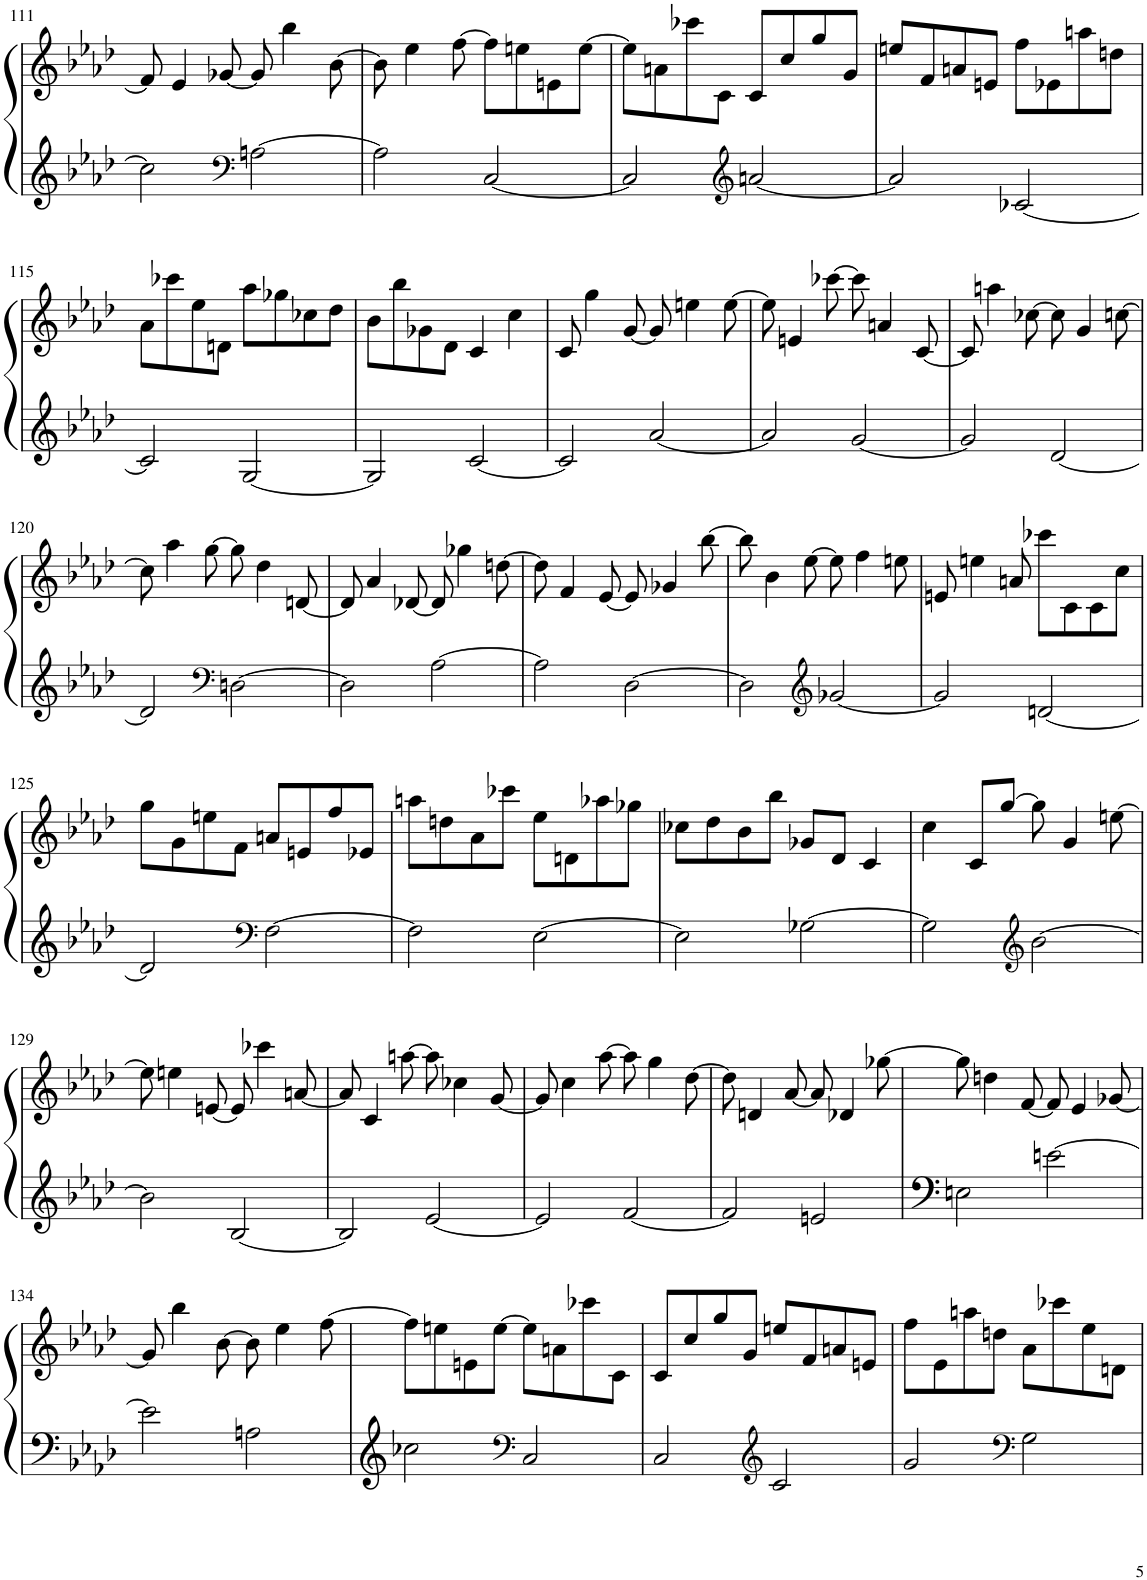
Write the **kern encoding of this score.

**kern	**kern
*part1	*part1
*staff2	*staff1
*I"Klavier	*
*I'Klav.	*
!!LO:PB:g=z
*clefG2	*clefG2
*k[b-e-a-d-]	*k[b-e-a-d-]
*M4/4	*M4/4
=111	=111
2cc-\]	8f/]
.	4e-/
.	[8g-X/
*clefF4	*
[2An\	8g-/]
.	4bb-\
.	[8b-\
=112	=112
2A\]	8b-\]
.	4ee-\
.	[8ff\
[2C/	8ff\L]
.	8een\
.	8en\
.	[8ee\J
=113	=113
2C/]	8ee\L]
.	8an\
.	8ccc-X\
.	8c\J
*clefG2	*
[2an/	8c/L
.	8cc/
.	8gg/
.	8g/J
=114	=114
2a/]	8een/L
.	8f/
.	8an/
.	8en/J
[2c-X/	8ff\L
.	8e-X\
.	8aan\
.	8ddn\J
!!LO:LB:g=z
=115	=115
2c-/]	8a-\L
.	8ccc-X\
.	8ee-\
.	8dn\J
[2G/	8aa-\L
.	8gg-X\
.	8cc-X\
.	8dd-\J
=116	=116
2G/]	8b-\L
.	8bb-\
.	8g-X\
.	8d-\J
[2c/	4c/
.	4cc\
=117	=117
2c/]	8c/
.	4gg\
.	[8g/
[2a-/	8g/]
.	4een\
.	[8ee\
=118	=118
2a-/]	8ee\]
.	4en/
.	[8ccc-X\
[2g/	8ccc-\]
.	4an/
.	[8c/
=119	=119
2g/]	8c/]
.	4aan\
.	[8cc-X\
[2d-/	8cc-\]
.	4g/
.	[8ccn\
!!LO:LB:g=z
=120	=120
2d-/]	8cc\]
.	4aa-\
.	[8gg\
*clefF4	*
[2Dn\	8gg\]
.	4dd-\
.	[8dn/
=121	=121
2D\]	8d/]
.	4a-/
.	[8d-X/
[2A-\	8d-/]
.	4gg-X\
.	[8ddn\
=122	=122
2A-\]	8dd\]
.	4f/
.	[8e-/
[2D-\	8e-/]
.	4g-X/
.	[8bb-\
=123	=123
2D-\]	8bb-\]
.	4b-\
.	[8ee-\
*clefG2	*
[2g-X/	8ee-\]
.	4ff\
.	8een\
=124	=124
2g-/]	8en/
.	4een\
.	8an/
[2dn/	8ccc-X\L
.	8c\
.	8c\
.	8cc\J
!!LO:LB:g=z
=125	=125
2d/]	8gg\L
.	8g\
.	8een\
.	8f\J
*clefF4	*
[2F\	8an/L
.	8en/
.	8ff/
.	8e-X/J
=126	=126
2F\]	8aan\L
.	8ddn\
.	8a-\
.	8ccc-X\J
[2E-\	8ee-\L
.	8dn\
.	8aa-X\
.	8gg-X\J
=127	=127
2E-\]	8cc-X\L
.	8dd-\
.	8b-\
.	8bb-\J
[2G-X\	8g-X/L
.	8d-/J
.	4c/
=128	=128
2G-\]	4cc\
.	8c/L
.	[8gg/J
*clefG2	*
[2b-\	8gg\]
.	4g/
.	[8een\
!!LO:LB:g=z
=129	=129
2b-\]	8ee\]
.	4een\
.	[8en/
[2B-/	8e/]
.	4ccc-X\
.	[8an/
=130	=130
2B-/]	8a/]
.	4c/
.	[8aan\
[2e-/	8aa\]
.	4cc-X\
.	[8g/
=131	=131
2e-/]	8g/]
.	4cc\
.	[8aa-\
[2f/	8aa-\]
.	4gg\
.	[8dd-\
=132	=132
2f/]	8dd-\]
.	4dn/
.	[8a-/
2en/	8a-/]
.	4d-X/
.	[8gg-X\
=133	=133
2En\	8gg-\]
.	4ddn\
.	[8f/
[2en\	8f/]
.	4e-/
.	[8g-X/
!!LO:LB:g=z
=134	=134
2e\]	8g-/]
.	4bb-\
.	[8b-\
2An\	8b-\]
.	4ee-\
.	[8ff\
=135	=135
2cc-X\	8ff\L]
.	8een\
.	8en\
.	[8ee\J
*clefF4	*
2C/	8ee\L]
.	8an\
.	8ccc-X\
.	8c\J
=136	=136
2C/	8c/L
.	8cc/
.	8gg/
.	8g/J
*clefG2	*
2c/	8een/L
.	8f/
.	8an/
.	8en/J
=137	=137
2g/	8ff\L
.	8e-\
.	8aan\
.	8ddn\J
*clefF4	*
2G\	8a-\L
.	8ccc-X\
.	8ee-\
.	8dn\J
=	=
*-	*-
